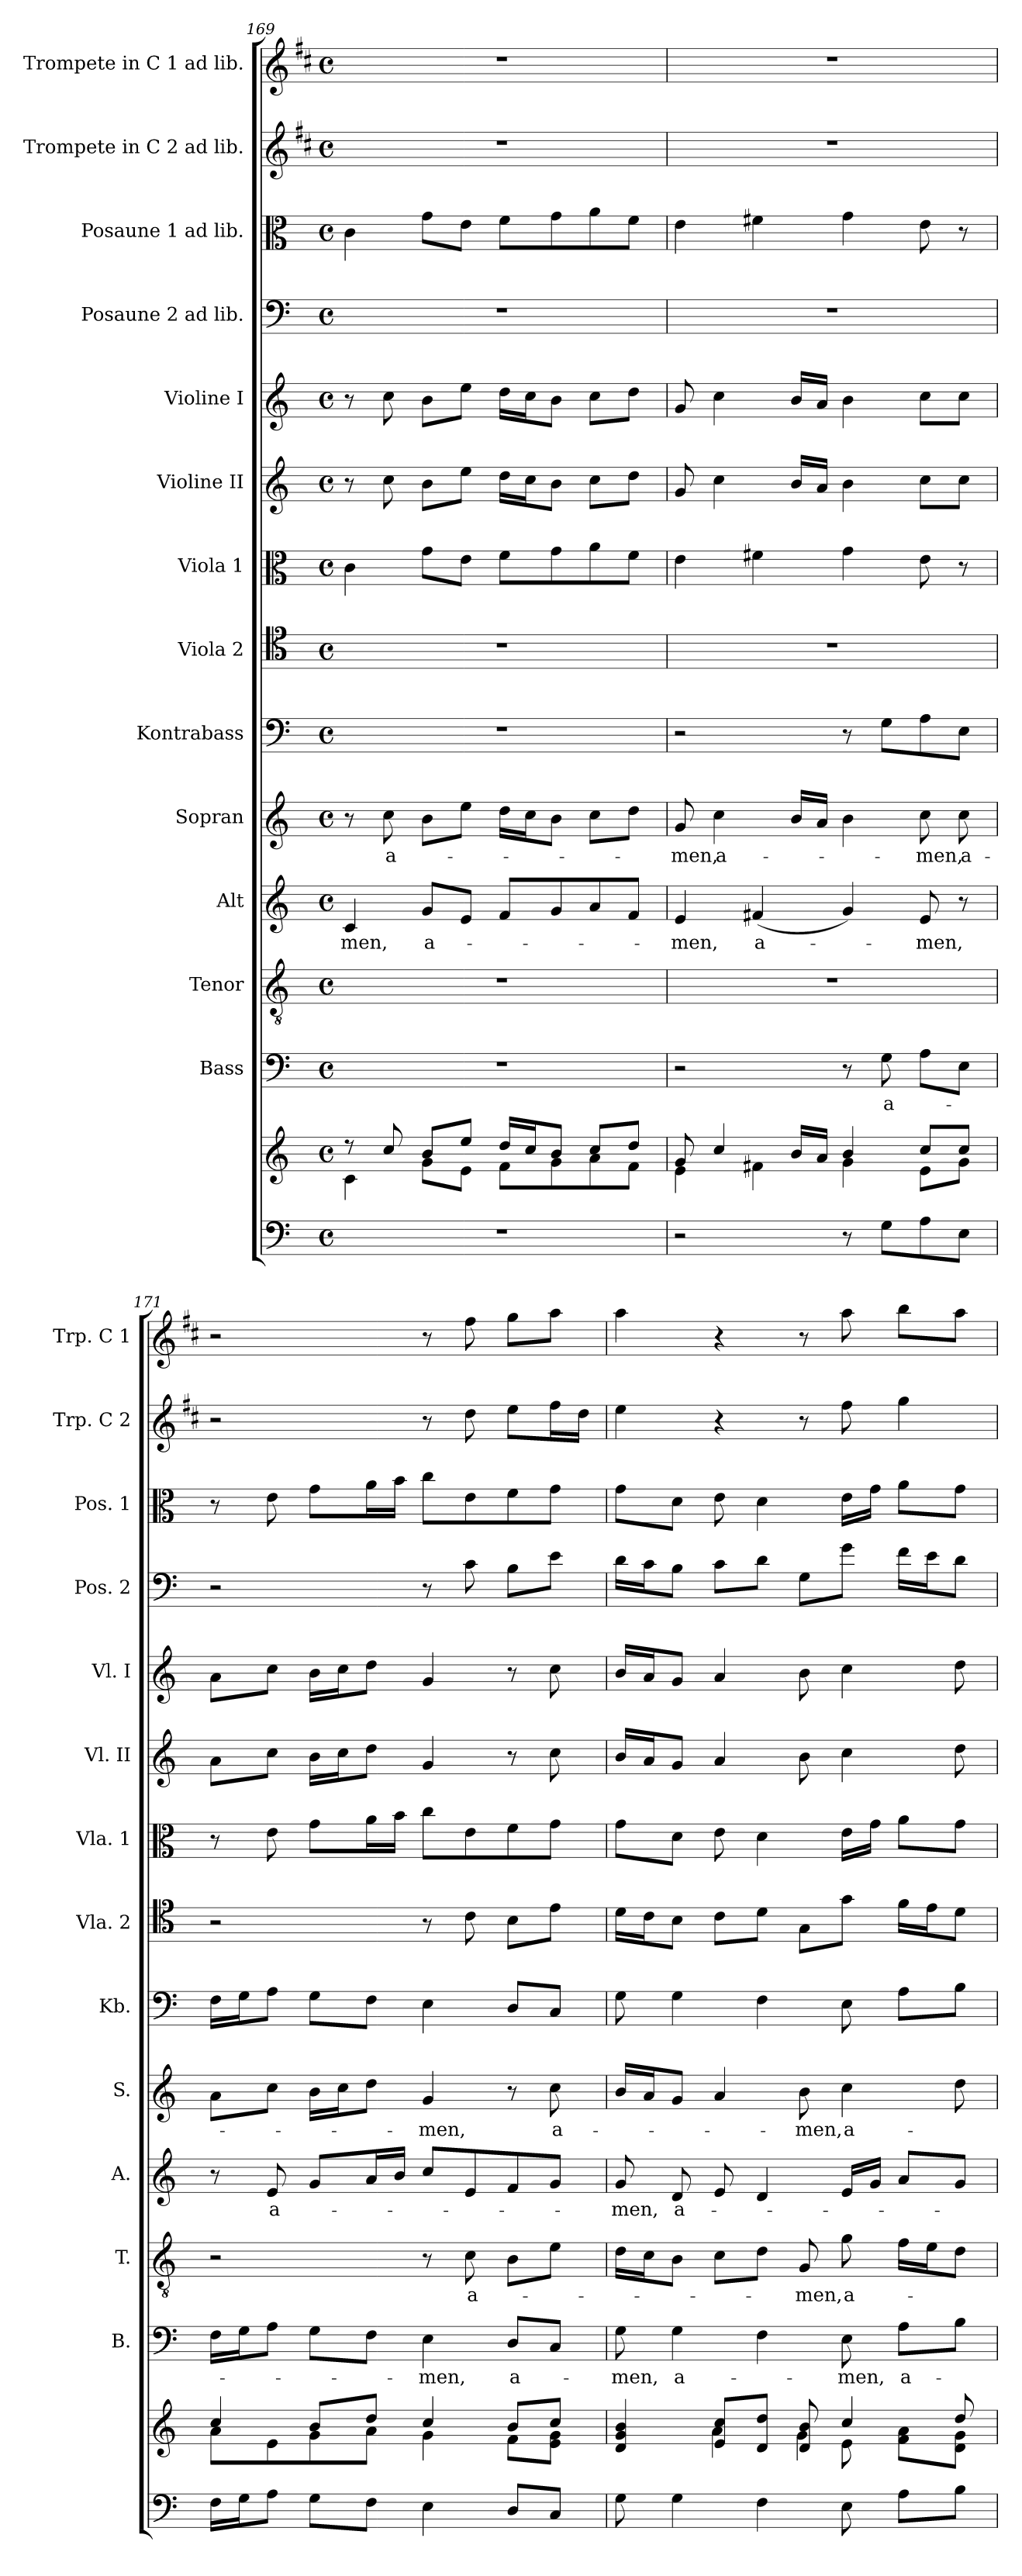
**kern	**kern	**kern	**text	**kern	**text	**kern	**text	**kern	**text	**kern	**kern	**kern	**kern	**kern	**kern	**kern	**kern	**kern
*part14	*part14	*part13	*part13	*part12	*part12	*part11	*part11	*part10	*part10	*part9	*part8	*part7	*part6	*part5	*part4	*part3	*part2	*part1
*staff15	*staff14	*staff13	*staff13	*staff12	*staff12	*staff11	*staff11	*staff10	*staff10	*staff9	*staff8	*staff7	*staff6	*staff5	*staff4	*staff3	*staff2	*staff1
*	*	*I"Bass	*	*I"Tenor	*	*I"Alt	*	*I"Sopran	*	*I"Kontrabass	*I"Viola 2	*I"Viola 1	*I"Violine II	*I"Violine I	*I"Posaune 2 ad lib.	*I"Posaune 1 ad lib.	*I"Trompete in C 2 ad lib.	*I"Trompete in C 1 ad lib.
*	*	*I'B.	*	*I'T.	*	*I'A.	*	*I'S.	*	*I'Kb.	*I'Vla. 2	*I'Vla. 1	*I'Vl. II	*I'Vl. I	*I'Pos. 2	*I'Pos. 1	*I'Trp. C 2	*I'Trp. C 1
*clefF4	*clefG2	*clefF4	*	*clefGv2	*	*clefG2	*	*clefG2	*	*clefF4	*clefC4	*clefC3	*clefG2	*clefG2	*clefF4	*clefC3	*clefG2	*clefG2
*	*	*	*	*	*	*	*	*	*	*ITrd7c12	*	*	*	*	*	*	*ITrd1c2	*ITrd1c2
*k[]	*k[]	*k[]	*	*k[]	*	*k[]	*	*k[]	*	*k[]	*k[]	*k[]	*k[]	*k[]	*k[]	*k[]	*k[]	*k[]
*C:	*C:	*C:	*	*C:	*	*C:	*	*C:	*	*C:	*C:	*C:	*C:	*C:	*C:	*C:	*C:	*C:
*M4/4	*M4/4	*M4/4	*	*M4/4	*	*M4/4	*	*M4/4	*	*M4/4	*M4/4	*M4/4	*M4/4	*M4/4	*M4/4	*M4/4	*M4/4	*M4/4
*met(c)	*met(c)	*met(c)	*	*met(c)	*	*met(c)	*	*met(c)	*	*met(c)	*met(c)	*met(c)	*met(c)	*met(c)	*met(c)	*met(c)	*met(c)	*met(c)
=169	=169	=169	=169	=169	=169	=169	=169	=169	=169	=169	=169	=169	=169	=169	=169	=169	=169	=169
*	*^	*	*	*	*	*	*	*	*	*	*	*	*	*	*	*	*	*
!	!	!	!	!	!	!	!	!LO:LY:b	!	!	!	!	!	!	!	!	!	!	!
1r	8rcc	4c\	1r	.	1r	.	4c/	-men,	8r	.	1r	1r	4c\	8r	8r	1r	4c\	1r	1r
!	!	!	!	!	!	!	!	!	!	!LO:LY:b	!	!	!	!	!	!	!	!	!
.	8cc/	.	.	.	.	.	.	.	8cc\	a-	.	.	.	8cc\	8cc\	.	.	.	.
!	!	!	!	!	!	!	!	!LO:LY:b	!	!	!	!	!	!	!	!	!	!	!
.	8b/L	8g\L	.	.	.	.	8g/L	a-	8b\L	.	.	.	8g\L	8b\L	8b\L	.	8g\L	.	.
.	8ee/J	8e\J	.	.	.	.	8e/J	.	8ee\J	.	.	.	8e\J	8ee\J	8ee\J	.	8e\J	.	.
.	16dd/LL	8f\L	.	.	.	.	8f/L	.	16dd\LL	.	.	.	8f\L	16dd\LL	16dd\LL	.	8f\L	.	.
.	16cc/J	.	.	.	.	.	.	.	16cc\J	.	.	.	.	16cc\J	16cc\J	.	.	.	.
.	8b/J	8g\	.	.	.	.	8g/	.	8b\J	.	.	.	8g\	8b\J	8b\J	.	8g\	.	.
.	8cc/L	8a\	.	.	.	.	8a/	.	8cc\L	.	.	.	8a\	8cc\L	8cc\L	.	8a\	.	.
.	8dd/J	8f\J	.	.	.	.	8f/J	.	8dd\J	.	.	.	8f\J	8dd\J	8dd\J	.	8f\J	.	.
!!LO:PB:g=z
=170	=170	=170	=170	=170	=170	=170	=170	=170	=170	=170	=170	=170	=170	=170	=170	=170	=170	=170	=170
!	!	!	!	!	!	!	!	!LO:LY:b	!	!LO:LY:b	!	!	!	!	!	!	!	!	!
2r	8g/	4e\	2r	.	1r	.	4e/	-men,	8g/	-men,	2r	1r	4e\	8g/	8g/	1r	4e\	1r	1r
!	!	!	!	!	!	!	!	!	!	!LO:LY:b	!	!	!	!	!	!	!	!	!
.	4cc/	.	.	.	.	.	.	.	4cc\	a-	.	.	.	4cc\	4cc\	.	.	.	.
!	!	!	!	!	!	!	!	!LO:LY:b	!	!	!	!	!	!	!	!	!	!	!
.	.	4f#X\	.	.	.	.	(<4f#X/	a-	.	.	.	.	4f#X\	.	.	.	4f#X\	.	.
.	16b/LL	.	.	.	.	.	.	.	16b/LL	.	.	.	.	16b/LL	16b/LL	.	.	.	.
.	16a/JJ	.	.	.	.	.	.	.	16a/JJ	.	.	.	.	16a/JJ	16a/JJ	.	.	.	.
8r	4b/	4g\	8r	.	.	.	4g/)	.	4b\	.	8r	.	4g\	4b\	4b\	.	4g\	.	.
!	!	!	!	!LO:LY:b	!	!	!	!	!	!	!	!	!	!	!	!	!	!	!
8G\L	.	.	8G\	a-	.	.	.	.	.	.	8GG\L	.	.	.	.	.	.	.	.
!	!	!	!	!	!	!	!	!LO:LY:b	!	!LO:LY:b	!	!	!	!	!	!	!	!	!
8A\	8cc/L	8e\L	8A\L	.	.	.	8e/	-men,	8cc\	-men,	8AA\	.	8e\	8cc\L	8cc\L	.	8e\	.	.
!	!	!	!	!	!	!	!	!	!	!LO:LY:b	!	!	!	!	!	!	!	!	!
8E\J	8cc/J	8g\J	8E\J	.	.	.	8r	.	8cc\	a-	8EE\J	.	8r	8cc\J	8cc\J	.	8r	.	.
=171	=171	=171	=171	=171	=171	=171	=171	=171	=171	=171	=171	=171	=171	=171	=171	=171	=171	=171	=171
16F\LL	4cc/	8a\L	16F\LL	.	2r	.	8r	.	8a\L	.	16FF\LL	2r	8r	8a\L	8a\L	2r	8r	2r	2r
16G\J	.	.	16G\J	.	.	.	.	.	.	.	16GG\J	.	.	.	.	.	.	.	.
!	!	!	!	!	!	!	!	!LO:LY:b	!	!	!	!	!	!	!	!	!	!	!
8A\J	.	8e\	8A\J	.	.	.	8e/	a-	8cc\J	.	8AA\J	.	8e\	8cc\J	8cc\J	.	8e\	.	.
8G\L	8b/L	8g\	8G\L	.	.	.	8g/L	.	16b\LL	.	8GG\L	.	8g\L	16b\LL	16b\LL	.	8g\L	.	.
.	.	.	.	.	.	.	.	.	16cc\J	.	.	.	.	16cc\J	16cc\J	.	.	.	.
8F\J	8dd/J	8a\J	8F\J	.	.	.	16a/L	.	8dd\J	.	8FF\J	.	16a\L	8dd\J	8dd\J	.	16a\L	.	.
.	.	.	.	.	.	.	16b/JJ	.	.	.	.	.	16b\JJ	.	.	.	16b\JJ	.	.
!	!	!	!	!LO:LY:b	!	!	!	!	!	!LO:LY:b	!	!	!	!	!	!	!	!	!
4E\	4cc/	4g\	4E\	-men,	8r	.	8cc/L	.	4g/	-men,	4EE\	8r	8cc\L	4g/	4g/	8r	8cc\L	8r	8r
!	!	!	!	!	!	!LO:LY:b	!	!	!	!	!	!	!	!	!	!	!	!	!
.	.	.	.	.	8c\	a-	8e/	.	.	.	.	8c\	8e\	.	.	8c\	8e\	8cc\	8ee\
!	!	!	!	!LO:LY:b	!	!	!	!	!	!	!	!	!	!	!	!	!	!	!
8D/L	8b/L	8f\L	8D/L	a-	8B\L	.	8f/	.	8r	.	8DD/L	8B\L	8f\	8r	8r	8B\L	8f\	8dd\L	8ff\L
!	!	!	!	!	!	!	!	!	!	!LO:LY:b	!	!	!	!	!	!	!	!	!
8C/J	8cc/J	8e\ 8g\J	8C/J	.	8e\J	.	8g/J	.	8cc\	a-	8CC/J	8e\J	8g\J	8cc\	8cc\	8e\J	8g\J	16ee\L	8gg\J
.	.	.	.	.	.	.	.	.	.	.	.	.	.	.	.	.	.	16cc\JJ	.
=172	=172	=172	=172	=172	=172	=172	=172	=172	=172	=172	=172	=172	=172	=172	=172	=172	=172	=172	=172
*	*	*^	*	*	*	*	*	*	*	*	*	*	*	*	*	*	*	*	*
!	!	!	!	!	!LO:LY:b	!	!	!	!LO:LY:b	!	!	!	!	!	!	!	!	!	!	!
8G\	4d/ 4g/ 4b/	4ryy	2ryy	8G\	-men,	16d\LL	.	8g/	-men,	16b/LL	.	8GG\	16d\LL	8g\L	16b/LL	16b/LL	16d\LL	8g\L	4dd\	4gg\
.	.	.	.	.	.	16c\J	.	.	.	16a/J	.	.	16c\J	.	16a/J	16a/J	16c\J	.	.	.
!	!	!	!	!	!LO:LY:b	!	!	!	!LO:LY:b	!	!	!	!	!	!	!	!	!	!	!
4G\	.	.	.	4G\	a-	8B\J	.	8d/	a-	8g/J	.	4GG\	8B\J	8d\J	8g/J	8g/J	8B\J	8d\J	.	.
.	8e/ 8cc/L	4a\	.	.	.	8c\L	.	8e/	.	4a/	.	.	8c\L	8e\	4a/	4a/	8c\L	8e\	4r	4r
4F\	8d/ 8dd/J	.	.	4F\	.	8d\J	.	4d/	.	.	.	4FF\	8d\J	4d\	.	.	8d\J	4d\	.	.
!	!	!	!	!	!	!	!LO:LY:b	!	!	!	!LO:LY:b	!	!	!	!	!	!	!	!	!
.	8d/ 8b/	4g\	8ryy	.	.	8G/	-men,	.	.	8b\	-men,	.	8G\L	.	8b\	8b\	8G\L	.	8r	8r
!	!	!	!	!	!LO:LY:b	!	!LO:LY:b	!	!	!	!LO:LY:b	!	!	!	!	!	!	!	!	!
8E\	4cc/	.	8e\	8E\	-men,	8g\	a-	16e/LL	.	4cc\	a-	8EE\	8g\J	16e\LL	4cc\	4cc\	8g\J	16e\LL	8ee\	8gg\
.	.	.	.	.	.	.	.	16g/JJ	.	.	.	.	.	16g\JJ	.	.	.	16g\JJ	.	.
!	!	!	!	!	!LO:LY:b	!	!	!	!	!	!	!	!	!	!	!	!	!	!	!
8A\L	.	8f\ 8a\L	4ryy	8A\L	a-	16f\LL	.	8a/L	.	.	.	8AA\L	16f\LL	8a\L	.	.	16f\LL	8a\L	4ff\	8aa\L
.	.	.	.	.	.	16e\J	.	.	.	.	.	.	16e\J	.	.	.	16e\J	.	.	.
8B\J	8dd/	8d\ 8g\J	.	8B\J	.	8d\J	.	8g/J	.	8dd\	.	8BB\J	8d\J	8g\J	8dd\	8dd\	8d\J	8g\J	.	8gg\J
*	*v	*v	*v	*	*	*	*	*	*	*	*	*	*	*	*	*	*	*	*	*
=	=	=	=	=	=	=	=	=	=	=	=	=	=	=	=	=	=	=
*-	*-	*-	*-	*-	*-	*-	*-	*-	*-	*-	*-	*-	*-	*-	*-	*-	*-	*-
